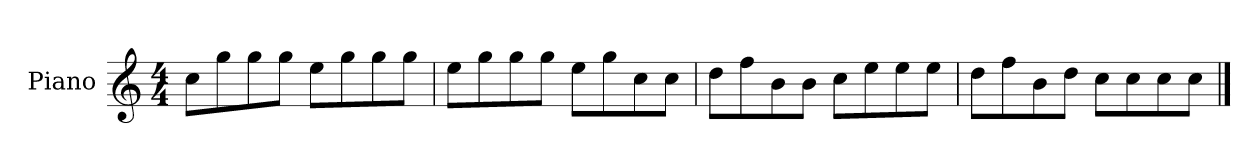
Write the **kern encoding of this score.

**kern
*part1
*staff1
*I"Piano
*I'P-no
*clefG2
*k[]
*M4/4
*MM90
=1
8cc\L
8gg\
8gg\
8gg\J
8ee\L
8gg\
8gg\
8gg\J
=2
8ee\L
8gg\
8gg\
8gg\J
8ee\L
8gg\
8cc\
8cc\J
=3
8dd\L
8ff\
8b\
8b\J
8cc\L
8ee\
8ee\
8ee\J
=4
8dd\L
8ff\
8b\
8dd\J
8cc\L
8cc\
8cc\
8cc\J
==
*-
